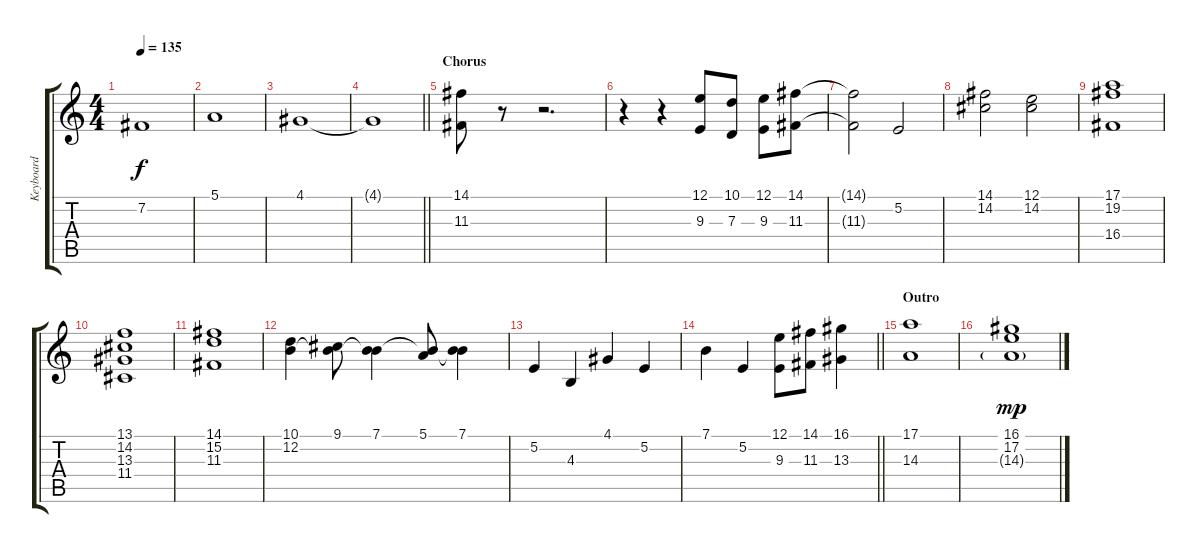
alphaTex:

\track ("Keyboard" "Keyboard") {instrument synthstrings2}
\staff {score tabs}
\tuning (E4 B3 G3 D3 A2 E2) {hide}
\ts (4 4)
\tempo 135
\clef g2
\ks c
7.2.1{dy f} |
5.1.1 |
4.1.1 |
\barLineRight lightlight
4.1{t}.1 |
\section ("" "Chorus")
(14.1 11.3).8 r.8 r.2{d} |
r.4 r.4 (12.1 9.3).8 (10.1 7.3).8 (12.1 9.3).8 (14.1 11.3).8 |
(14.1{t} 11.3{t}).2 5.2.2 |
(14.1 14.2).2 (12.1 14.2).2 |
(17.1 19.2 16.4).1 |
(13.1 14.2 13.3 11.4).1 |
(14.1 15.2 11.3).1 |
(10.1 12.2).4 (9.1 12.2{t}).8 (7.1 12.2{t}).4 (5.1 12.2{t}).8 (7.1 12.2{t}).4 |
5.2.4 4.3.4 4.1.4 5.2.4 |
\barLineRight lightlight
7.1.4 5.2.4 (12.1 9.3).8 (14.1 11.3).8 (16.1 13.3).4 |
\section ("" "Outro")
(17.1 14.3).1 |
(16.1 17.2 14.3{g}).1{dy mp}
